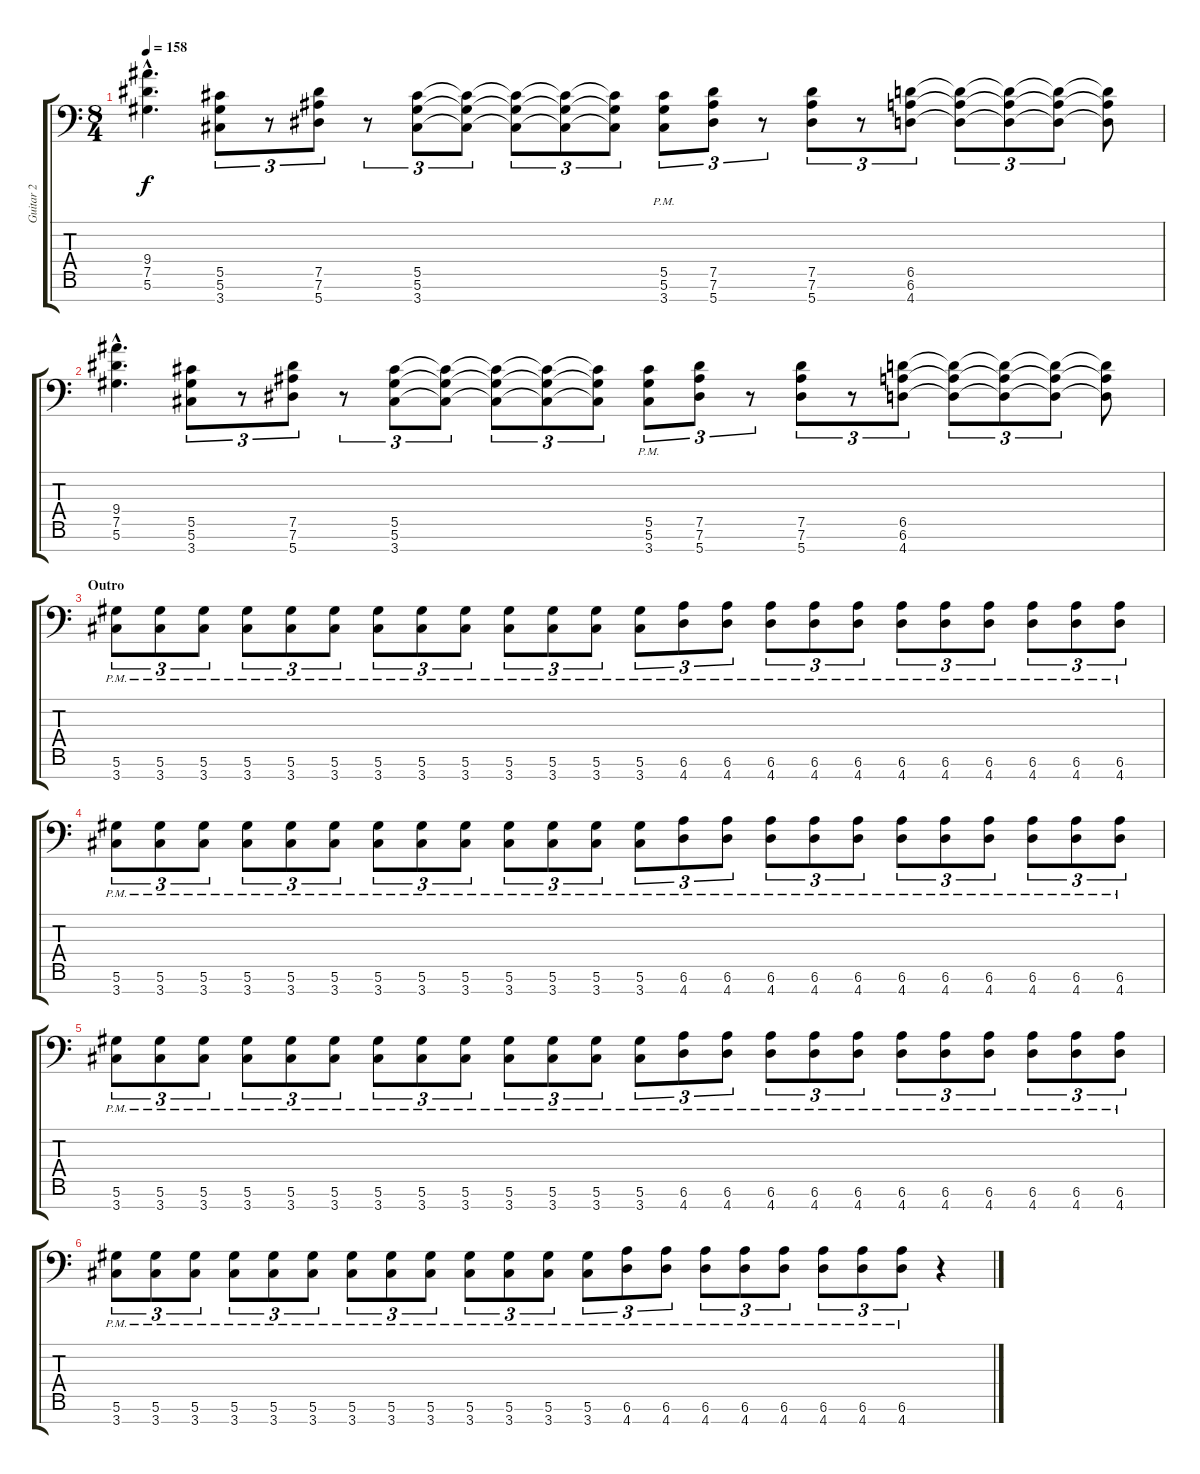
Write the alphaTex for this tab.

\track ("Guitar 2" "Guitar 2") {instrument distortionguitar}
\staff {score tabs}
\tuning (Eb4 Bb3 Gb3 Db3 Ab2 Eb2 Bb1) {hide}
\ts (8 4)
\tempo 158
\clef f4
\ks c
(9.4{hac} 7.5{hac} 5.6{hac}).4{d dy f} (5.5 5.6 3.7).8{tu (3 2)} r.8{tu (3 2)} (7.5 7.6 5.7).8{tu (3 2)} r.8{tu (3 2)} (5.5 5.6 3.7).8{tu (3 2)} (5.5{t} 5.6{t} 3.7{t}).8{tu (3 2)} (5.5{t} 5.6{t} 3.7{t}).8{tu (3 2)} (5.5{t} 5.6{t} 3.7{t}).8{tu (3 2)} (5.5{t} 5.6{t} 3.7{t}).8{tu (3 2)} (5.5 5.6 3.7{pm}).8{tu (3 2)} (7.5 7.6 5.7).8{tu (3 2)} r.8{tu (3 2)} (7.5 7.6 5.7).8{tu (3 2)} r.8{tu (3 2)} (6.5 6.6 4.7).8{tu (3 2)} (6.5{t} 6.6{t} 4.7{t}).8{tu (3 2)} (6.5{t} 6.6{t} 4.7{t}).8{tu (3 2)} (6.5{t} 6.6{t} 4.7{t}).8{tu (3 2)} (6.5{t} 6.6{t} 4.7{t}).8 |
(9.4{hac} 7.5{hac} 5.6{hac}).4{d} (5.5 5.6 3.7).8{tu (3 2)} r.8{tu (3 2)} (7.5 7.6 5.7).8{tu (3 2)} r.8{tu (3 2)} (5.5 5.6 3.7).8{tu (3 2)} (5.5{t} 5.6{t} 3.7{t}).8{tu (3 2)} (5.5{t} 5.6{t} 3.7{t}).8{tu (3 2)} (5.5{t} 5.6{t} 3.7{t}).8{tu (3 2)} (5.5{t} 5.6{t} 3.7{t}).8{tu (3 2)} (5.5 5.6 3.7{pm}).8{tu (3 2)} (7.5 7.6 5.7).8{tu (3 2)} r.8{tu (3 2)} (7.5 7.6 5.7).8{tu (3 2)} r.8{tu (3 2)} (6.5 6.6 4.7).8{tu (3 2)} (6.5{t} 6.6{t} 4.7{t}).8{tu (3 2)} (6.5{t} 6.6{t} 4.7{t}).8{tu (3 2)} (6.5{t} 6.6{t} 4.7{t}).8{tu (3 2)} (6.5{t} 6.6{t} 4.7{t}).8 |
\section ("" "Outro")
(5.6{pm} 3.7{pm}).8{tu (3 2)} (5.6{pm} 3.7{pm}).8{tu (3 2)} (5.6{pm} 3.7{pm}).8{tu (3 2)} (5.6{pm} 3.7{pm}).8{tu (3 2)} (5.6{pm} 3.7{pm}).8{tu (3 2)} (5.6{pm} 3.7{pm}).8{tu (3 2)} (5.6{pm} 3.7{pm}).8{tu (3 2)} (5.6{pm} 3.7{pm}).8{tu (3 2)} (5.6{pm} 3.7{pm}).8{tu (3 2)} (5.6{pm} 3.7{pm}).8{tu (3 2)} (5.6{pm} 3.7{pm}).8{tu (3 2)} (5.6{pm} 3.7{pm}).8{tu (3 2)} (5.6{pm} 3.7{pm}).8{tu (3 2)} (6.6{pm} 4.7{pm}).8{tu (3 2)} (6.6{pm} 4.7{pm}).8{tu (3 2)} (6.6{pm} 4.7{pm}).8{tu (3 2)} (6.6{pm} 4.7{pm}).8{tu (3 2)} (6.6{pm} 4.7{pm}).8{tu (3 2)} (6.6{pm} 4.7{pm}).8{tu (3 2)} (6.6{pm} 4.7{pm}).8{tu (3 2)} (6.6{pm} 4.7{pm}).8{tu (3 2)} (6.6{pm} 4.7{pm}).8{tu (3 2)} (6.6{pm} 4.7{pm}).8{tu (3 2)} (6.6{pm} 4.7{pm}).8{tu (3 2)} |
(5.6{pm} 3.7{pm}).8{tu (3 2)} (5.6{pm} 3.7{pm}).8{tu (3 2)} (5.6{pm} 3.7{pm}).8{tu (3 2)} (5.6{pm} 3.7{pm}).8{tu (3 2)} (5.6{pm} 3.7{pm}).8{tu (3 2)} (5.6{pm} 3.7{pm}).8{tu (3 2)} (5.6{pm} 3.7{pm}).8{tu (3 2)} (5.6{pm} 3.7{pm}).8{tu (3 2)} (5.6{pm} 3.7{pm}).8{tu (3 2)} (5.6{pm} 3.7{pm}).8{tu (3 2)} (5.6{pm} 3.7{pm}).8{tu (3 2)} (5.6{pm} 3.7{pm}).8{tu (3 2)} (5.6{pm} 3.7{pm}).8{tu (3 2)} (6.6{pm} 4.7{pm}).8{tu (3 2)} (6.6{pm} 4.7{pm}).8{tu (3 2)} (6.6{pm} 4.7{pm}).8{tu (3 2)} (6.6{pm} 4.7{pm}).8{tu (3 2)} (6.6{pm} 4.7{pm}).8{tu (3 2)} (6.6{pm} 4.7{pm}).8{tu (3 2)} (6.6{pm} 4.7{pm}).8{tu (3 2)} (6.6{pm} 4.7{pm}).8{tu (3 2)} (6.6{pm} 4.7{pm}).8{tu (3 2)} (6.6{pm} 4.7{pm}).8{tu (3 2)} (6.6{pm} 4.7{pm}).8{tu (3 2)} |
(5.6{pm} 3.7{pm}).8{tu (3 2)} (5.6{pm} 3.7{pm}).8{tu (3 2)} (5.6{pm} 3.7{pm}).8{tu (3 2)} (5.6{pm} 3.7{pm}).8{tu (3 2)} (5.6{pm} 3.7{pm}).8{tu (3 2)} (5.6{pm} 3.7{pm}).8{tu (3 2)} (5.6{pm} 3.7{pm}).8{tu (3 2)} (5.6{pm} 3.7{pm}).8{tu (3 2)} (5.6{pm} 3.7{pm}).8{tu (3 2)} (5.6{pm} 3.7{pm}).8{tu (3 2)} (5.6{pm} 3.7{pm}).8{tu (3 2)} (5.6{pm} 3.7{pm}).8{tu (3 2)} (5.6{pm} 3.7{pm}).8{tu (3 2)} (6.6{pm} 4.7{pm}).8{tu (3 2)} (6.6{pm} 4.7{pm}).8{tu (3 2)} (6.6{pm} 4.7{pm}).8{tu (3 2)} (6.6{pm} 4.7{pm}).8{tu (3 2)} (6.6{pm} 4.7{pm}).8{tu (3 2)} (6.6{pm} 4.7{pm}).8{tu (3 2)} (6.6{pm} 4.7{pm}).8{tu (3 2)} (6.6{pm} 4.7{pm}).8{tu (3 2)} (6.6{pm} 4.7{pm}).8{tu (3 2)} (6.6{pm} 4.7{pm}).8{tu (3 2)} (6.6{pm} 4.7{pm}).8{tu (3 2)} |
(5.6{pm} 3.7{pm}).8{tu (3 2)} (5.6{pm} 3.7{pm}).8{tu (3 2)} (5.6{pm} 3.7{pm}).8{tu (3 2)} (5.6{pm} 3.7{pm}).8{tu (3 2)} (5.6{pm} 3.7{pm}).8{tu (3 2)} (5.6{pm} 3.7{pm}).8{tu (3 2)} (5.6{pm} 3.7{pm}).8{tu (3 2)} (5.6{pm} 3.7{pm}).8{tu (3 2)} (5.6{pm} 3.7{pm}).8{tu (3 2)} (5.6{pm} 3.7{pm}).8{tu (3 2)} (5.6{pm} 3.7{pm}).8{tu (3 2)} (5.6{pm} 3.7{pm}).8{tu (3 2)} (5.6{pm} 3.7{pm}).8{tu (3 2)} (6.6{pm} 4.7{pm}).8{tu (3 2)} (6.6{pm} 4.7{pm}).8{tu (3 2)} (6.6{pm} 4.7{pm}).8{tu (3 2)} (6.6{pm} 4.7{pm}).8{tu (3 2)} (6.6{pm} 4.7{pm}).8{tu (3 2)} (6.6{pm} 4.7{pm}).8{tu (3 2)} (6.6{pm} 4.7{pm}).8{tu (3 2)} (6.6{pm} 4.7{pm}).8{tu (3 2)} r.4
